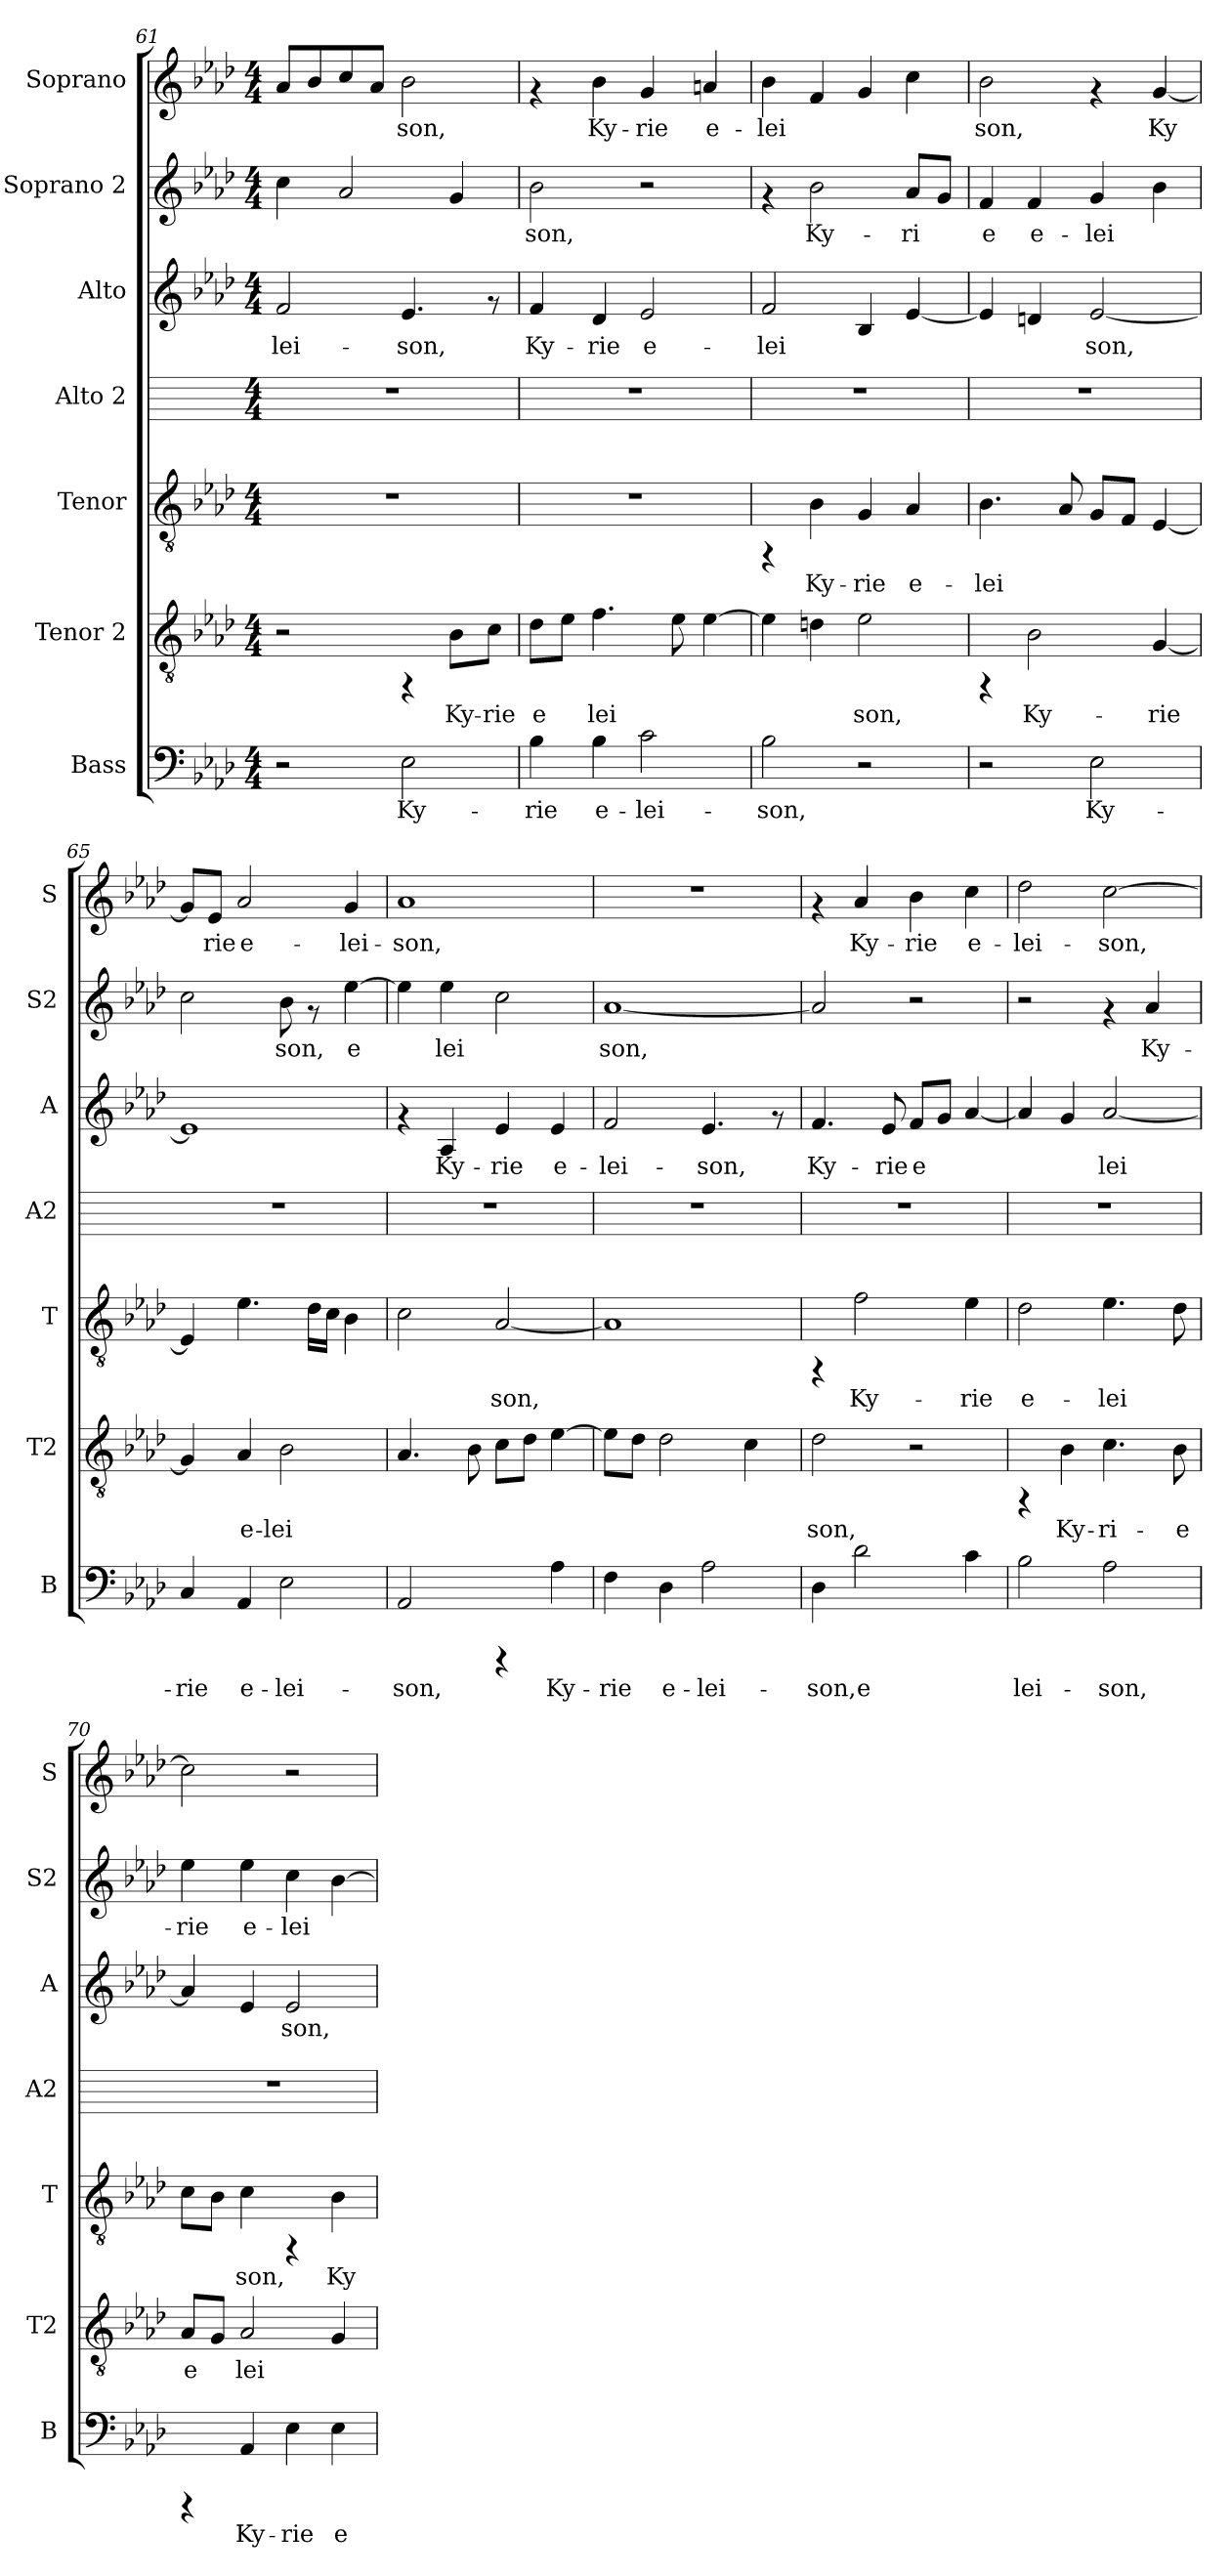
**kern	**text	**kern	**text	**kern	**text	**kern	**kern	**text	**kern	**text	**kern	**text
*part7	*part7	*part6	*part6	*part5	*part5	*part4	*part3	*part3	*part2	*part2	*part1	*part1
*staff7	*staff7	*staff6	*staff6	*staff5	*staff5	*staff4	*staff3	*staff3	*staff2	*staff2	*staff1	*staff1
*I"Bass	*	*I"Tenor 2	*	*I"Tenor	*	*I"Alto 2	*I"Alto	*	*I"Soprano 2	*	*I"Soprano	*
*I'B	*	*I'T2	*	*I'T	*	*I'A2	*I'A	*	*I'S2	*	*I'S	*
*clefF4	*	*clefGv2	*	*clefGv2	*	*	*clefG2	*	*clefG2	*	*clefG2	*
*k[b-e-a-d-]	*	*k[b-e-a-d-]	*	*k[b-e-a-d-]	*	*k[]	*k[b-e-a-d-]	*	*k[b-e-a-d-]	*	*k[b-e-a-d-]	*
*A-:	*	*A-:	*	*A-:	*	*C:	*A-:	*	*A-:	*	*A-:	*
*M4/4	*	*M4/4	*	*M4/4	*	*M4/4	*M4/4	*	*M4/4	*	*M4/4	*
=61	=61	=61	=61	=61	=61	=61	=61	=61	=61	=61	=61	=61
!	!	!	!	!	!	!	!	!LO:LY:b:cj	!	!LO:LY:b:cj	!	!LO:LY:b:cj
2r	.	2r	.	1r	.	1r	2f/	-lei-	4cc\	--	8a-/L	--
!	!	!	!	!	!	!	!	!	!	!	!	!LO:LY:b:cj
.	.	.	.	.	.	.	.	.	.	.	8b-/	--
!	!	!	!	!	!	!	!	!	!	!LO:LY:b:cj	!	!LO:LY:b:cj
.	.	.	.	.	.	.	.	.	2a-/	--	8cc/	--
!	!	!	!	!	!	!	!	!	!	!	!	!LO:LY:b:cj
.	.	.	.	.	.	.	.	.	.	.	8a-/J	--
!	!LO:LY:b:cj	!	!	!	!	!	!	!LO:LY:b:cj	!	!	!	!LO:LY:b:cj
2E-\	Ky-	4rFF	.	.	.	.	4.e-/	-son,	.	.	2b-\	-son,
!	!	!	!LO:LY:b:cj	!	!	!	!	!	!	!LO:LY:b:cj	!	!
.	.	8B-\L	Ky-	.	.	.	.	.	4g/	--	.	.
!	!	!	!LO:LY:b:cj	!	!	!	!	!	!	!	!	!
.	.	8c\J	-rie	.	.	.	8rf	.	.	.	.	.
=62	=62	=62	=62	=62	=62	=62	=62	=62	=62	=62	=62	=62
!	!LO:LY:b:cj	!	!LO:LY:b:cj	!	!	!	!	!LO:LY:b:cj	!	!LO:LY:b:cj	!	!
4B-\	-rie	8d-\L	e-	1r	.	1r	4f/	Ky-	2b-\	-son,	4rf	.
!	!	!	!LO:LY:b:cj	!	!	!	!	!	!	!	!	!
.	.	8e-\J	--	.	.	.	.	.	.	.	.	.
!	!LO:LY:b:cj	!	!LO:LY:b:cj	!	!	!	!	!LO:LY:b:cj	!	!	!	!LO:LY:b:cj
4B-\	e-	4.f\	-lei-	.	.	.	4d-/	-rie	.	.	4b-\	Ky-
!	!LO:LY:b:cj	!	!	!	!	!	!	!LO:LY:b:cj	!	!	!	!LO:LY:b:cj
2c\	-lei-	.	.	.	.	.	2e-/	e-	2r	.	4g/	-rie
!	!	!	!LO:LY:b:cj	!	!	!	!	!	!	!	!	!
.	.	8e-\	--	.	.	.	.	.	.	.	.	.
!	!	!	!LO:LY:b:cj	!	!	!	!	!	!	!	!	!LO:LY:b:cj
.	.	[<4e-\	--	.	.	.	.	.	.	.	4an/	e-
!!LO:LB:g=z
=63	=63	=63	=63	=63	=63	=63	=63	=63	=63	=63	=63	=63
!	!LO:LY:b:cj	!	!LO:LY:b:cj	!	!	!	!	!LO:LY:b:cj	!	!	!	!LO:LY:b:cj
2B-\	-son,	4e-\]	--	4rFF	.	1r	2f/	-lei-	4rf	.	4b-\	-lei-
!	!	!	!LO:LY:b:cj	!	!LO:LY:b:cj	!	!	!	!	!LO:LY:b:cj	!	!LO:LY:b:cj
.	.	4dn\	--	4B-\	Ky-	.	.	.	2b-\	Ky-	4f/	--
!	!	!	!LO:LY:b:cj	!	!LO:LY:b:cj	!	!	!LO:LY:b:cj	!	!	!	!LO:LY:b:cj
2r	.	2e-\	-son,	4G/	-rie	.	4B-/	--	.	.	4g/	--
!	!	!	!	!	!LO:LY:b:cj	!	!	!LO:LY:b:cj	!	!LO:LY:b:cj	!	!LO:LY:b:cj
.	.	.	.	4A-/	e-	.	[<4e-/	--	8a-/L	-ri-	4cc\	--
!	!	!	!	!	!	!	!	!	!	!LO:LY:b:cj	!	!
.	.	.	.	.	.	.	.	.	8g/J	--	.	.
=64	=64	=64	=64	=64	=64	=64	=64	=64	=64	=64	=64	=64
!	!	!	!	!	!LO:LY:b:cj	!	!	!LO:LY:b:cj	!	!LO:LY:b:cj	!	!LO:LY:b:cj
2r	.	4rFF	.	4.B-\	-lei-	1r	4e-/]	--	4f/	-e	2b-\	-son,
!	!	!	!LO:LY:b:cj	!	!	!	!	!LO:LY:b:cj	!	!LO:LY:b:cj	!	!
.	.	2B-\	Ky-	.	.	.	4dn/	--	4f/	e-	.	.
!	!	!	!	!	!LO:LY:b:cj	!	!	!	!	!	!	!
.	.	.	.	8A-/	--	.	.	.	.	.	.	.
!	!LO:LY:b:cj	!	!	!	!LO:LY:b:cj	!	!	!LO:LY:b:cj	!	!LO:LY:b:cj	!	!
2E-\	Ky-	.	.	8G/L	--	.	[<2e-/	-son,	4g/	-lei-	4rf	.
!	!	!	!	!	!LO:LY:b:cj	!	!	!	!	!	!	!
.	.	.	.	8F/J	--	.	.	.	.	.	.	.
!	!	!	!LO:LY:b:cj	!	!LO:LY:b:cj	!	!	!	!	!LO:LY:b:cj	!	!LO:LY:b:cj
.	.	[<4G/	-rie	[<4E-/	--	.	.	.	4b-\	--	[<4g/	Ky-
=65	=65	=65	=65	=65	=65	=65	=65	=65	=65	=65	=65	=65
!	!LO:LY:b:cj	!	!LO:LY:b:cj	!	!LO:LY:b:cj	!	!	!LO:LY:b:cj	!	!LO:LY:b:cj	!	!LO:LY:b:cj
4C/	-rie	4G/]	.	4E-/]	--	1r	1e-]	.	2cc\	--	8g/L]	--
!	!	!	!	!	!	!	!	!	!	!	!	!LO:LY:b:cj
.	.	.	.	.	.	.	.	.	.	.	8e-/J	-rie
!	!LO:LY:b:cj	!	!LO:LY:b:cj	!	!LO:LY:b:cj	!	!	!	!	!	!	!LO:LY:b:cj
4AA-/	e-	4A-/	e-	4.e-\	--	.	.	.	.	.	2a-/	e-
!	!LO:LY:b:cj	!	!LO:LY:b:cj	!	!	!	!	!	!	!LO:LY:b:cj	!	!
2E-\	-lei-	2B-\	-lei-	.	.	.	.	.	8b-\	-son,	.	.
!	!	!	!	!	!LO:LY:b:cj	!	!	!	!	!	!	!
.	.	.	.	16d-\L	--	.	.	.	8rf	.	.	.
!	!	!	!	!	!LO:LY:b:cj	!	!	!	!	!	!	!
.	.	.	.	16c\J	--	.	.	.	.	.	.	.
!	!	!	!	!	!LO:LY:b:cj	!	!	!	!	!LO:LY:b:cj	!	!LO:LY:b:cj
.	.	.	.	4B-\	--	.	.	.	[>4ee-\	e-	4g/	-lei-
=66	=66	=66	=66	=66	=66	=66	=66	=66	=66	=66	=66	=66
!	!LO:LY:b:cj	!	!LO:LY:b:cj	!	!LO:LY:b:cj	!	!	!	!	!LO:LY:b:cj	!	!LO:LY:b:cj
2AA-/	-son,	4.A-/	--	2c\	--	1r	4rf	.	4ee-\]	--	1a-	-son,
!	!	!	!	!	!	!	!	!LO:LY:b:cj	!	!LO:LY:b:cj	!	!
.	.	.	.	.	.	.	4A-/	Ky-	4ee-\	-lei-	.	.
!	!	!	!LO:LY:b:cj	!	!	!	!	!	!	!	!	!
.	.	8B-\	--	.	.	.	.	.	.	.	.	.
!	!	!	!LO:LY:b:cj	!	!LO:LY:b:cj	!	!	!LO:LY:b:cj	!	!LO:LY:b:cj	!	!
4rCCC	.	8c\L	--	[<2A-/	-son,	.	4e-/	-rie	2cc\	--	.	.
!	!	!	!LO:LY:b:cj	!	!	!	!	!	!	!	!	!
.	.	8d-\J	--	.	.	.	.	.	.	.	.	.
!	!LO:LY:b:cj	!	!LO:LY:b:cj	!	!	!	!	!LO:LY:b:cj	!	!	!	!
4A-\	Ky-	[>4e-\	--	.	.	.	4e-/	e-	.	.	.	.
=67	=67	=67	=67	=67	=67	=67	=67	=67	=67	=67	=67	=67
!	!LO:LY:b:cj	!	!LO:LY:b:cj	!	!LO:LY:b:cj	!	!	!LO:LY:b:cj	!	!LO:LY:b:cj	!	!
4F\	-rie	8e-\L]	--	1A-]	.	1r	2f/	-lei-	[<1a-	-son,	1r	.
!	!	!	!LO:LY:b:cj	!	!	!	!	!	!	!	!	!
.	.	8d-\J	--	.	.	.	.	.	.	.	.	.
!	!LO:LY:b:cj	!	!LO:LY:b:cj	!	!	!	!	!	!	!	!	!
4D-\	e-	2d-\	--	.	.	.	.	.	.	.	.	.
!	!LO:LY:b:cj	!	!	!	!	!	!	!LO:LY:b:cj	!	!	!	!
2A-\	-lei-	.	.	.	.	.	4.e-/	-son,	.	.	.	.
!	!	!	!LO:LY:b:cj	!	!	!	!	!	!	!	!	!
.	.	4c\	--	.	.	.	.	.	.	.	.	.
.	.	.	.	.	.	.	8rf	.	.	.	.	.
=68	=68	=68	=68	=68	=68	=68	=68	=68	=68	=68	=68	=68
!	!LO:LY:b:cj	!	!LO:LY:b:cj	!	!	!	!	!LO:LY:b:cj	!	!LO:LY:b:cj	!	!
4D-\	-son,	2d-\	-son,	4rFF	.	1r	4.f/	Ky-	2a-/]	.	4rf	.
!	!LO:LY:b:cj	!	!	!	!LO:LY:b:cj	!	!	!	!	!	!	!LO:LY:b:cj
2d-\	e-	.	.	2f\	Ky-	.	.	.	.	.	4a-/	Ky-
!	!	!	!	!	!	!	!	!LO:LY:b:cj	!	!	!	!
.	.	.	.	.	.	.	8e-/	-rie	.	.	.	.
!	!	!	!	!	!	!	!	!LO:LY:b:cj	!	!	!	!LO:LY:b:cj
.	.	2r	.	.	.	.	8f/L	e-	2r	.	4b-\	-rie
!	!	!	!	!	!	!	!	!LO:LY:b:cj	!	!	!	!
.	.	.	.	.	.	.	8g/J	--	.	.	.	.
!	!LO:LY:b:cj	!	!	!	!LO:LY:b:cj	!	!	!LO:LY:b:cj	!	!	!	!LO:LY:b:cj
4c\	--	.	.	4e-\	-rie	.	[<4a-/	--	.	.	4cc\	e-
=69	=69	=69	=69	=69	=69	=69	=69	=69	=69	=69	=69	=69
!	!LO:LY:b:cj	!	!	!	!LO:LY:b:cj	!	!	!LO:LY:b:cj	!	!	!	!LO:LY:b:cj
2B-\	-lei-	4rFF	.	2d-\	e-	1r	4a-/]	--	2r	.	2dd-\	-lei-
!	!	!	!LO:LY:b:cj	!	!	!	!	!LO:LY:b:cj	!	!	!	!
.	.	4B-\	Ky-	.	.	.	4g/	--	.	.	.	.
!	!LO:LY:b:cj	!	!LO:LY:b:cj	!	!LO:LY:b:cj	!	!	!LO:LY:b:cj	!	!	!	!LO:LY:b:cj
2A-\	-son,	4.c\	-ri-	4.e-\	-lei-	.	[>2a-/	-lei-	4rf	.	[>2cc\	-son,
!	!	!	!	!	!	!	!	!	!	!LO:LY:b:cj	!	!
.	.	.	.	.	.	.	.	.	4a-/	Ky-	.	.
!	!	!	!LO:LY:b:cj	!	!LO:LY:b:cj	!	!	!	!	!	!	!
.	.	8B-\	-e	8d-\	--	.	.	.	.	.	.	.
!!LO:PB:g=z
=70	=70	=70	=70	=70	=70	=70	=70	=70	=70	=70	=70	=70
!	!	!	!LO:LY:b:cj	!	!LO:LY:b:cj	!	!	!LO:LY:b:cj	!	!LO:LY:b:cj	!	!LO:LY:b:cj
4rCCC	.	8A-/L	e-	8c\L	--	1r	4a-/]	--	4ee-\	-rie	2cc\]	.
!	!	!	!LO:LY:b:cj	!	!LO:LY:b:cj	!	!	!	!	!	!	!
.	.	8G/J	--	8B-\J	--	.	.	.	.	.	.	.
!	!LO:LY:b:cj	!	!LO:LY:b:cj	!	!LO:LY:b:cj	!	!	!LO:LY:b:cj	!	!LO:LY:b:cj	!	!
4AA-/	Ky-	2A-/	-lei-	4c\	-son,	.	4e-/	--	4ee-\	e-	.	.
!	!LO:LY:b:cj	!	!	!	!	!	!	!LO:LY:b:cj	!	!LO:LY:b:cj	!	!
4E-\	-rie	.	.	4rFF	.	.	2e-/	-son,	4cc\	-lei-	2r	.
!	!LO:LY:b:cj	!	!LO:LY:b:cj	!	!LO:LY:b:cj	!	!	!	!	!LO:LY:b:cj	!	!
4E-\	e-	4G/	--	4B-\	Ky-	.	.	.	[>4b-\	--	.	.
=	=	=	=	=	=	=	=	=	=	=	=	=
*-	*-	*-	*-	*-	*-	*-	*-	*-	*-	*-	*-	*-
